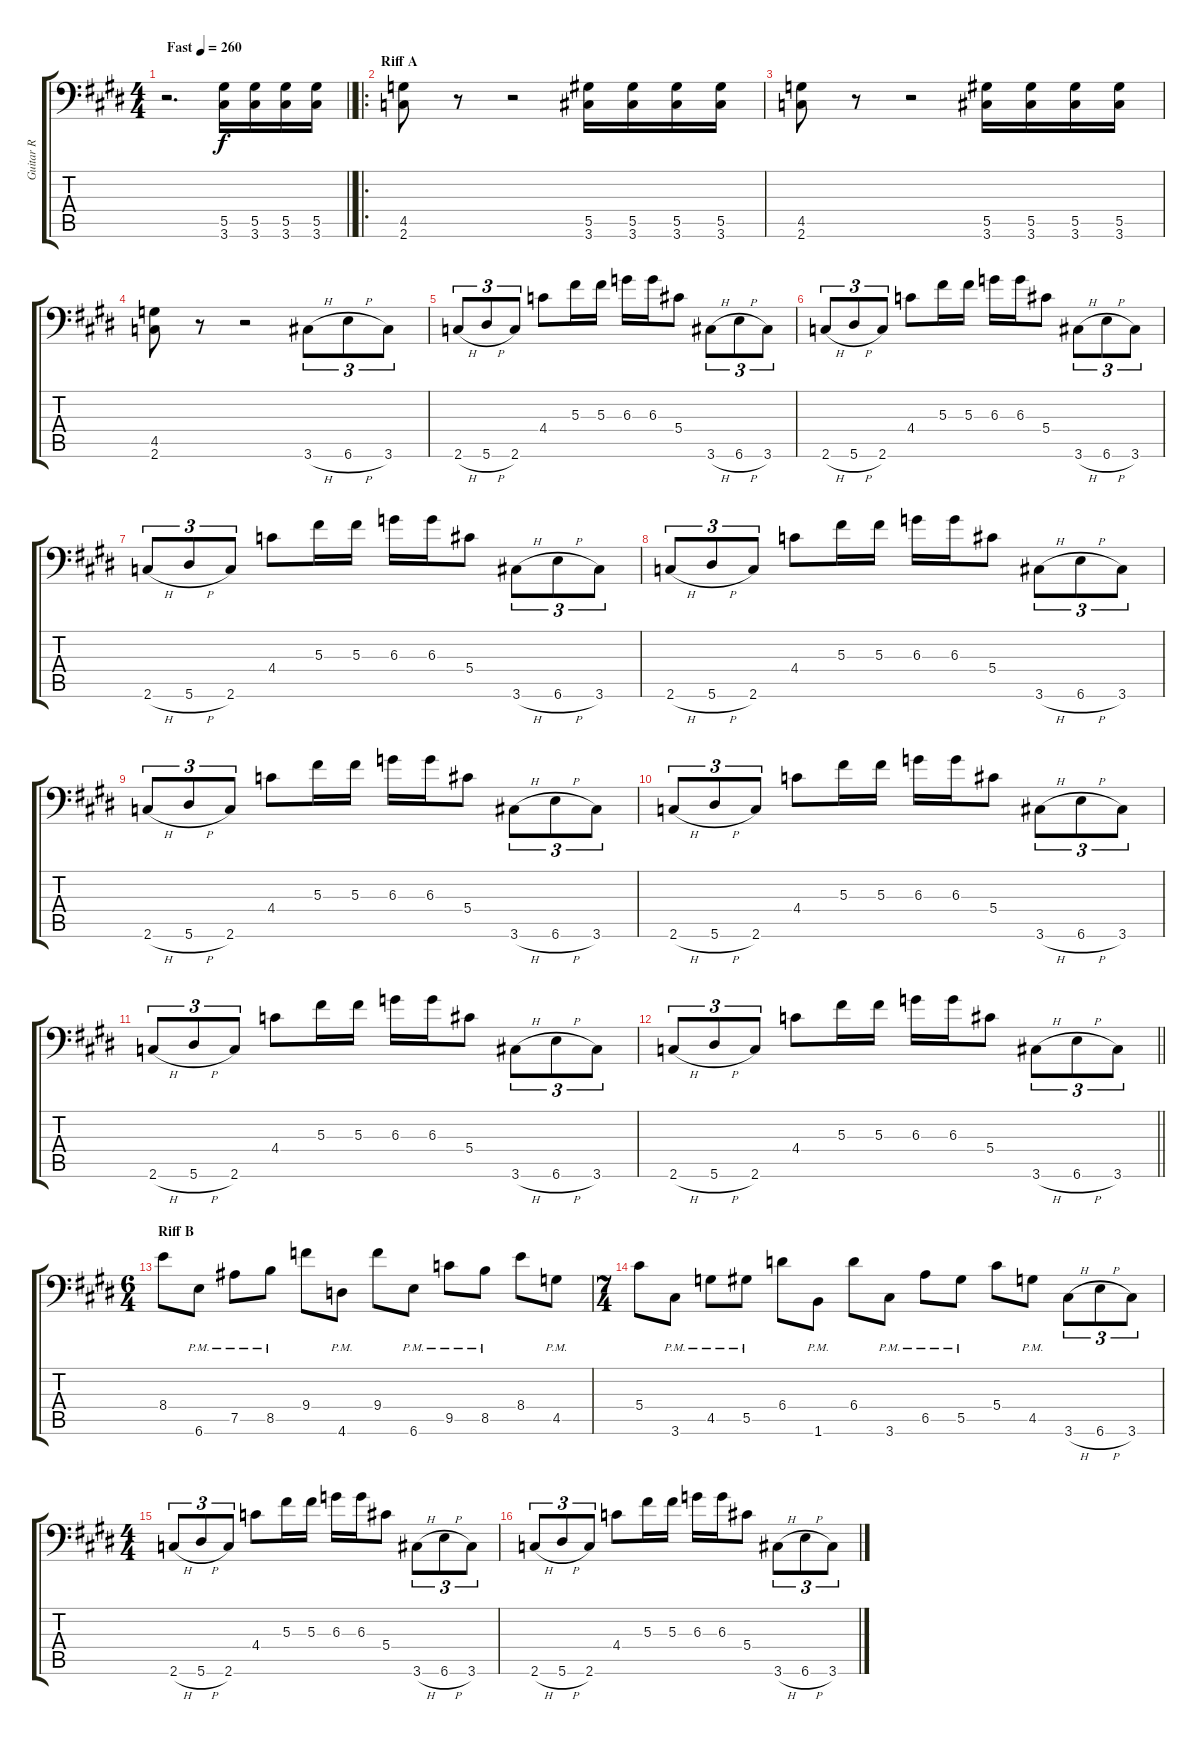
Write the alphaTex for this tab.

\track ("Guitar R" "Guitar R") {instrument distortionguitar}
\staff {score tabs}
\tuning (Bb3 F3 Db3 Ab2 Eb2 Bb1) {hide}
\ts (4 4)
\tempo (260 "Fast")
\clef f4
\barLineRight lightlight
\ks c#minor
r.2{d dy f instrument distortionguitar} (5.5 3.6).16 (5.5 3.6).16 (5.5 3.6).16 (5.5 3.6).16 |
\ro
\section ("" "Riff A")
(4.5 2.6).8 r.8 r.2 (5.5 3.6).16 (5.5 3.6).16 (5.5 3.6).16 (5.5 3.6).16 |
(4.5 2.6).8 r.8 r.2 (5.5 3.6).16 (5.5 3.6).16 (5.5 3.6).16 (5.5 3.6).16 |
(4.5 2.6).8 r.8 r.2 3.6{h}.8{tu (3 2)} 6.6{h}.8{tu (3 2)} 3.6.8{tu (3 2)} |
2.6{h}.8{tu (3 2)} 5.6{h}.8{tu (3 2)} 2.6.8{tu (3 2)} 4.4.8 5.3.16 5.3.16 6.3.16 6.3.16 5.4.8 3.6{h}.8{tu (3 2)} 6.6{h}.8{tu (3 2)} 3.6.8{tu (3 2)} |
2.6{h}.8{tu (3 2)} 5.6{h}.8{tu (3 2)} 2.6.8{tu (3 2)} 4.4.8 5.3.16 5.3.16 6.3.16 6.3.16 5.4.8 3.6{h}.8{tu (3 2)} 6.6{h}.8{tu (3 2)} 3.6.8{tu (3 2)} |
2.6{h}.8{tu (3 2)} 5.6{h}.8{tu (3 2)} 2.6.8{tu (3 2)} 4.4.8 5.3.16 5.3.16 6.3.16 6.3.16 5.4.8 3.6{h}.8{tu (3 2)} 6.6{h}.8{tu (3 2)} 3.6.8{tu (3 2)} |
2.6{h}.8{tu (3 2)} 5.6{h}.8{tu (3 2)} 2.6.8{tu (3 2)} 4.4.8 5.3.16 5.3.16 6.3.16 6.3.16 5.4.8 3.6{h}.8{tu (3 2)} 6.6{h}.8{tu (3 2)} 3.6.8{tu (3 2)} |
2.6{h}.8{tu (3 2)} 5.6{h}.8{tu (3 2)} 2.6.8{tu (3 2)} 4.4.8 5.3.16 5.3.16 6.3.16 6.3.16 5.4.8 3.6{h}.8{tu (3 2)} 6.6{h}.8{tu (3 2)} 3.6.8{tu (3 2)} |
2.6{h}.8{tu (3 2)} 5.6{h}.8{tu (3 2)} 2.6.8{tu (3 2)} 4.4.8 5.3.16 5.3.16 6.3.16 6.3.16 5.4.8 3.6{h}.8{tu (3 2)} 6.6{h}.8{tu (3 2)} 3.6.8{tu (3 2)} |
2.6{h}.8{tu (3 2)} 5.6{h}.8{tu (3 2)} 2.6.8{tu (3 2)} 4.4.8 5.3.16 5.3.16 6.3.16 6.3.16 5.4.8 3.6{h}.8{tu (3 2)} 6.6{h}.8{tu (3 2)} 3.6.8{tu (3 2)} |
\barLineRight lightlight
2.6{h}.8{tu (3 2)} 5.6{h}.8{tu (3 2)} 2.6.8{tu (3 2)} 4.4.8 5.3.16 5.3.16 6.3.16 6.3.16 5.4.8 3.6{h}.8{tu (3 2)} 6.6{h}.8{tu (3 2)} 3.6.8{tu (3 2)} |
\ts (6 4)
\section ("" "Riff B")
8.4.8 6.6{pm}.8 7.5{pm}.8 8.5{pm}.8 9.4.8 4.6{pm}.8 9.4.8 6.6{pm}.8 9.5{pm}.8 8.5{pm}.8 8.4.8 4.5{pm}.8 |
\ts (7 4)
5.4.8 3.6{pm}.8 4.5{pm}.8 5.5{pm}.8 6.4.8 1.6{pm}.8 6.4.8 3.6{pm}.8 6.5{pm}.8 5.5{pm}.8 5.4.8 4.5{pm}.8 3.6{h}.8{tu (3 2)} 6.6{h}.8{tu (3 2)} 3.6.8{tu (3 2)} |
\ts (4 4)
2.6{h}.8{tu (3 2)} 5.6{h}.8{tu (3 2)} 2.6.8{tu (3 2)} 4.4.8 5.3.16 5.3.16 6.3.16 6.3.16 5.4.8 3.6{h}.8{tu (3 2)} 6.6{h}.8{tu (3 2)} 3.6.8{tu (3 2)} |
2.6{h}.8{tu (3 2)} 5.6{h}.8{tu (3 2)} 2.6.8{tu (3 2)} 4.4.8 5.3.16 5.3.16 6.3.16 6.3.16 5.4.8 3.6{h}.8{tu (3 2)} 6.6{h}.8{tu (3 2)} 3.6.8{tu (3 2)}
